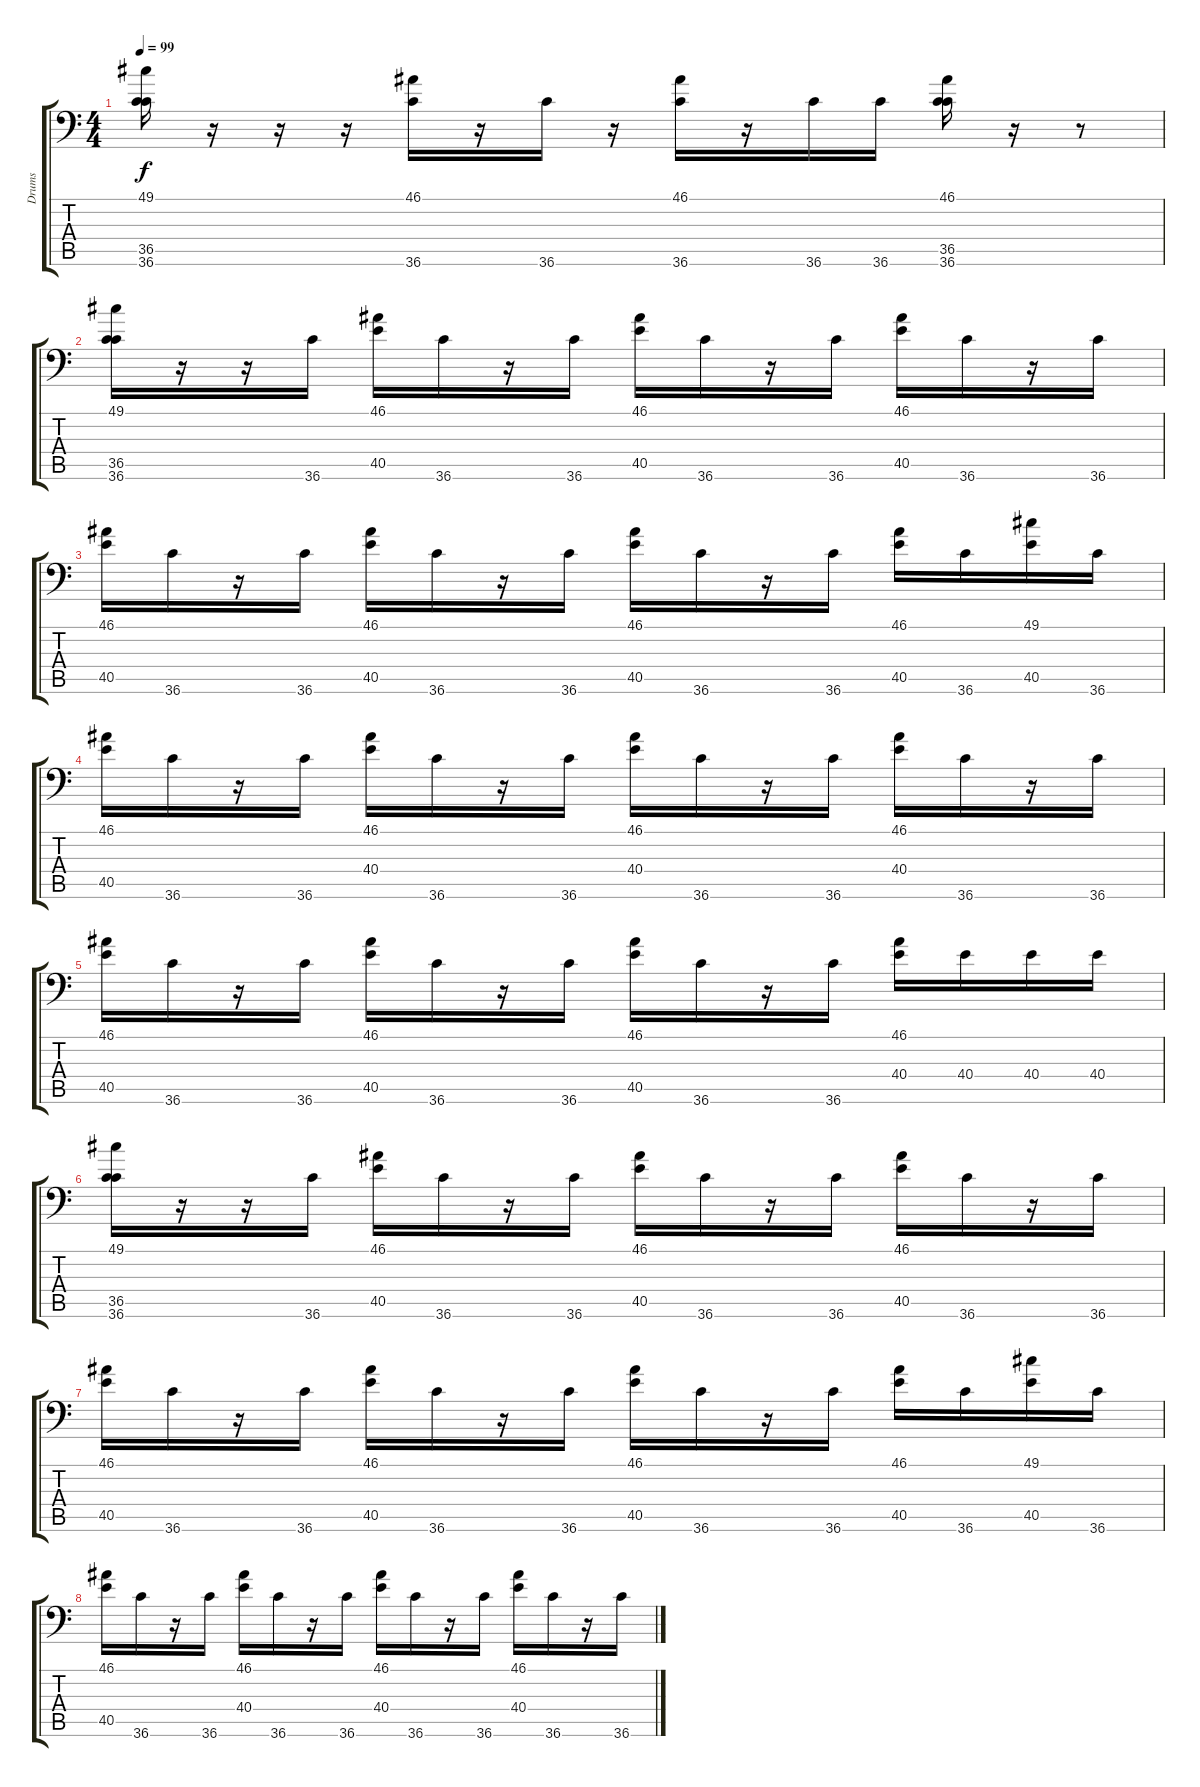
\track ("Drums" "Drums") {instrument acousticgrandpiano}
\staff {score tabs}
\tuning (C-1 C-1 C-1 C-1 C-1 C-1) {hide}
\ts (4 4)
\tempo 99
\clef f4
\ks c
(49.1 36.5 36.6).16{dy f} r.16 r.16 r.16 (46.1 36.6).16 r.16 36.6.16 r.16 (46.1 36.6).16 r.16 36.6.16 36.6.16 (46.1 36.5 36.6).16 r.16 r.8 |
(49.1 36.5 36.6).16 r.16 r.16 36.6.16 (46.1 40.5).16 36.6.16 r.16 36.6.16 (46.1 40.5).16 36.6.16 r.16 36.6.16 (46.1 40.5).16 36.6.16 r.16 36.6.16 |
(46.1 40.5).16 36.6.16 r.16 36.6.16 (46.1 40.5).16 36.6.16 r.16 36.6.16 (46.1 40.5).16 36.6.16 r.16 36.6.16 (46.1 40.5).16 36.6.16 (49.1 40.5).16 36.6.16 |
(46.1 40.5).16 36.6.16 r.16 36.6.16 (46.1 40.4).16 36.6.16 r.16 36.6.16 (46.1 40.4).16 36.6.16 r.16 36.6.16 (46.1 40.4).16 36.6.16 r.16 36.6.16 |
(46.1 40.5).16 36.6.16 r.16 36.6.16 (46.1 40.5).16 36.6.16 r.16 36.6.16 (46.1 40.5).16 36.6.16 r.16 36.6.16 (46.1 40.4).16 40.4.16 40.4.16 40.4.16 |
(49.1 36.5 36.6).16 r.16 r.16 36.6.16 (46.1 40.5).16 36.6.16 r.16 36.6.16 (46.1 40.5).16 36.6.16 r.16 36.6.16 (46.1 40.5).16 36.6.16 r.16 36.6.16 |
(46.1 40.5).16 36.6.16 r.16 36.6.16 (46.1 40.5).16 36.6.16 r.16 36.6.16 (46.1 40.5).16 36.6.16 r.16 36.6.16 (46.1 40.5).16 36.6.16 (49.1 40.5).16 36.6.16 |
(46.1 40.5).16 36.6.16 r.16 36.6.16 (46.1 40.4).16 36.6.16 r.16 36.6.16 (46.1 40.4).16 36.6.16 r.16 36.6.16 (46.1 40.4).16 36.6.16 r.16 36.6.16
